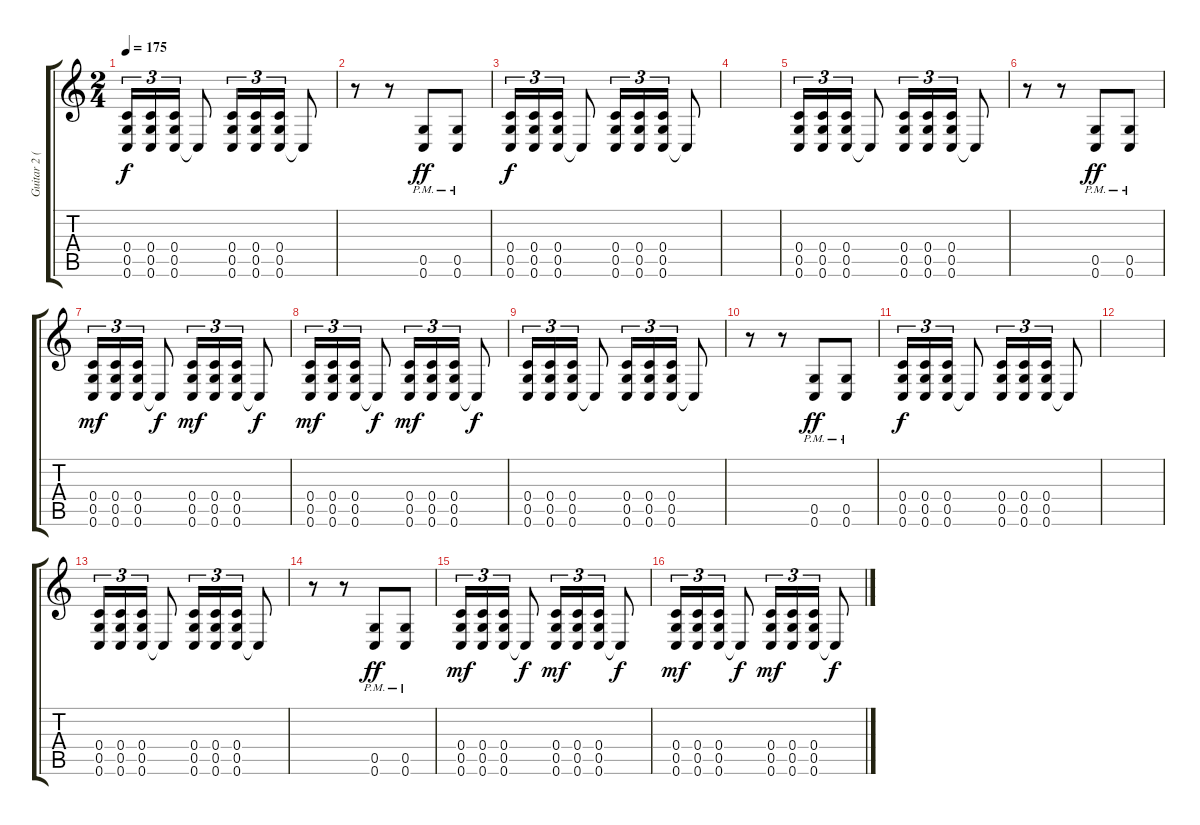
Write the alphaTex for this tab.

\track ("Guitar 2 (Sgrosso)" "Guitar 2 (") {instrument distortionguitar}
\staff {score tabs}
\tuning (D4 A3 F3 C3 G2 C2) {hide}
\ts (2 4)
\tempo 175
\clef g2
\ks c
(0.4 0.5 0.6).16{tu (3 2) dy f} (0.4 0.5 0.6).16{tu (3 2)} (0.4 0.5 0.6).16{tu (3 2)} 0.6{t}.8 (0.4 0.5 0.6).16{tu (3 2)} (0.4 0.5 0.6).16{tu (3 2)} (0.4 0.5 0.6).16{tu (3 2)} 0.6{t}.8 |
r.8 r.8 (0.5{pm} 0.6{pm}).8{dy ff} (0.5{pm} 0.6{pm}).8 |
(0.4 0.5 0.6).16{tu (3 2) dy f} (0.4 0.5 0.6).16{tu (3 2)} (0.4 0.5 0.6).16{tu (3 2)} 0.6{t}.8 (0.4 0.5 0.6).16{tu (3 2)} (0.4 0.5 0.6).16{tu (3 2)} (0.4 0.5 0.6).16{tu (3 2)} 0.6{t}.8 |
|
(0.4 0.5 0.6).16{tu (3 2)} (0.4 0.5 0.6).16{tu (3 2)} (0.4 0.5 0.6).16{tu (3 2)} 0.6{t}.8 (0.4 0.5 0.6).16{tu (3 2)} (0.4 0.5 0.6).16{tu (3 2)} (0.4 0.5 0.6).16{tu (3 2)} 0.6{t}.8 |
r.8 r.8 (0.5{pm} 0.6{pm}).8{dy ff} (0.5{pm} 0.6{pm}).8 |
(0.4 0.5 0.6).16{tu (3 2) dy mf} (0.4 0.5 0.6).16{tu (3 2)} (0.4 0.5 0.6).16{tu (3 2)} 0.6{t}.8{dy f} (0.4 0.5 0.6).16{tu (3 2) dy mf} (0.4 0.5 0.6).16{tu (3 2)} (0.4 0.5 0.6).16{tu (3 2)} 0.6{t}.8{dy f} |
(0.4 0.5 0.6).16{tu (3 2) dy mf} (0.4 0.5 0.6).16{tu (3 2)} (0.4 0.5 0.6).16{tu (3 2)} 0.6{t}.8{dy f} (0.4 0.5 0.6).16{tu (3 2) dy mf} (0.4 0.5 0.6).16{tu (3 2)} (0.4 0.5 0.6).16{tu (3 2)} 0.6{t}.8{dy f} |
(0.4 0.5 0.6).16{tu (3 2)} (0.4 0.5 0.6).16{tu (3 2)} (0.4 0.5 0.6).16{tu (3 2)} 0.6{t}.8 (0.4 0.5 0.6).16{tu (3 2)} (0.4 0.5 0.6).16{tu (3 2)} (0.4 0.5 0.6).16{tu (3 2)} 0.6{t}.8 |
r.8 r.8 (0.5{pm} 0.6{pm}).8{dy ff} (0.5{pm} 0.6{pm}).8 |
(0.4 0.5 0.6).16{tu (3 2) dy f} (0.4 0.5 0.6).16{tu (3 2)} (0.4 0.5 0.6).16{tu (3 2)} 0.6{t}.8 (0.4 0.5 0.6).16{tu (3 2)} (0.4 0.5 0.6).16{tu (3 2)} (0.4 0.5 0.6).16{tu (3 2)} 0.6{t}.8 |
|
(0.4 0.5 0.6).16{tu (3 2)} (0.4 0.5 0.6).16{tu (3 2)} (0.4 0.5 0.6).16{tu (3 2)} 0.6{t}.8 (0.4 0.5 0.6).16{tu (3 2)} (0.4 0.5 0.6).16{tu (3 2)} (0.4 0.5 0.6).16{tu (3 2)} 0.6{t}.8 |
r.8 r.8 (0.5{pm} 0.6{pm}).8{dy ff} (0.5{pm} 0.6{pm}).8 |
(0.4 0.5 0.6).16{tu (3 2) dy mf} (0.4 0.5 0.6).16{tu (3 2)} (0.4 0.5 0.6).16{tu (3 2)} 0.6{t}.8{dy f} (0.4 0.5 0.6).16{tu (3 2) dy mf} (0.4 0.5 0.6).16{tu (3 2)} (0.4 0.5 0.6).16{tu (3 2)} 0.6{t}.8{dy f} |
(0.4 0.5 0.6).16{tu (3 2) dy mf} (0.4 0.5 0.6).16{tu (3 2)} (0.4 0.5 0.6).16{tu (3 2)} 0.6{t}.8{dy f} (0.4 0.5 0.6).16{tu (3 2) dy mf} (0.4 0.5 0.6).16{tu (3 2)} (0.4 0.5 0.6).16{tu (3 2)} 0.6{t}.8{dy f}
